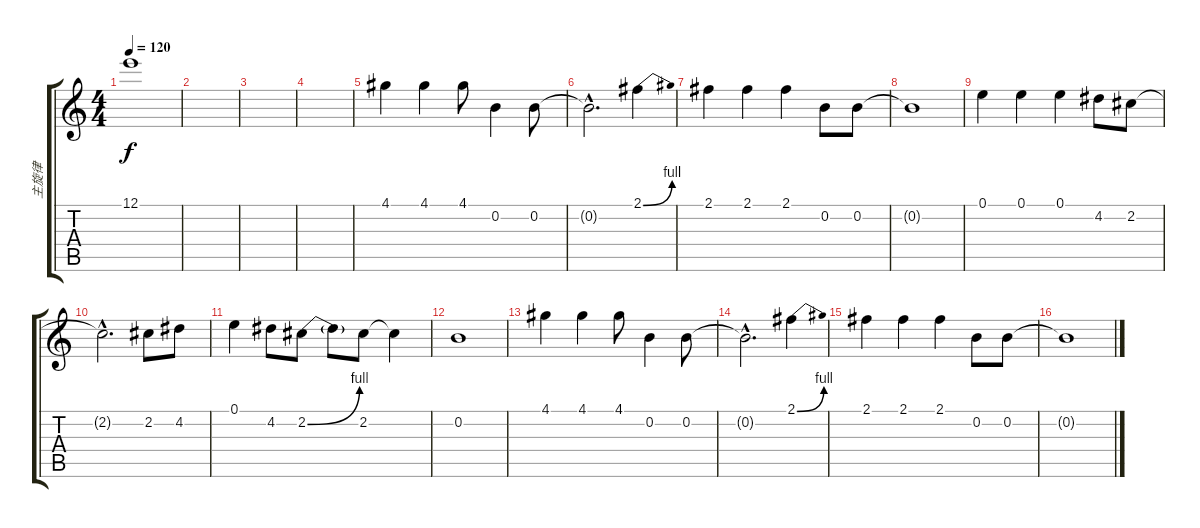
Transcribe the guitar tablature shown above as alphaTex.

\track ("主旋律" "主旋律") {instrument overdrivenguitar}
\staff {score tabs}
\tuning (E4 B3 G3 D3 A2 E2) {hide}
\ts (4 4)
\tempo 120
\clef g2
\ks c
12.1.1{dy f} |
|
|
|
4.1.4 4.1.4 4.1.8 0.2.4 0.2.8 |
0.2{hac t}.2{d} 2.1{be (bend 0 0 60 4)}.4 |
2.1.4 2.1.4 2.1.4 0.2.8 0.2.8 |
0.2{t}.1 |
0.1.4 0.1.4 0.1.4 4.2.8 2.2.8 |
2.2{hac t}.2{d} 2.2.8 4.2.8 |
0.1.4 4.2.8 2.2{be (bend 0 0 60 4)}.8 2.2{t}.8 2.2.8 2.2{t}.4 |
0.2.1 |
4.1.4 4.1.4 4.1.8 0.2.4 0.2.8 |
0.2{hac t}.2{d} 2.1{be (bend 0 0 60 4)}.4 |
2.1.4 2.1.4 2.1.4 0.2.8 0.2.8 |
0.2{t}.1
